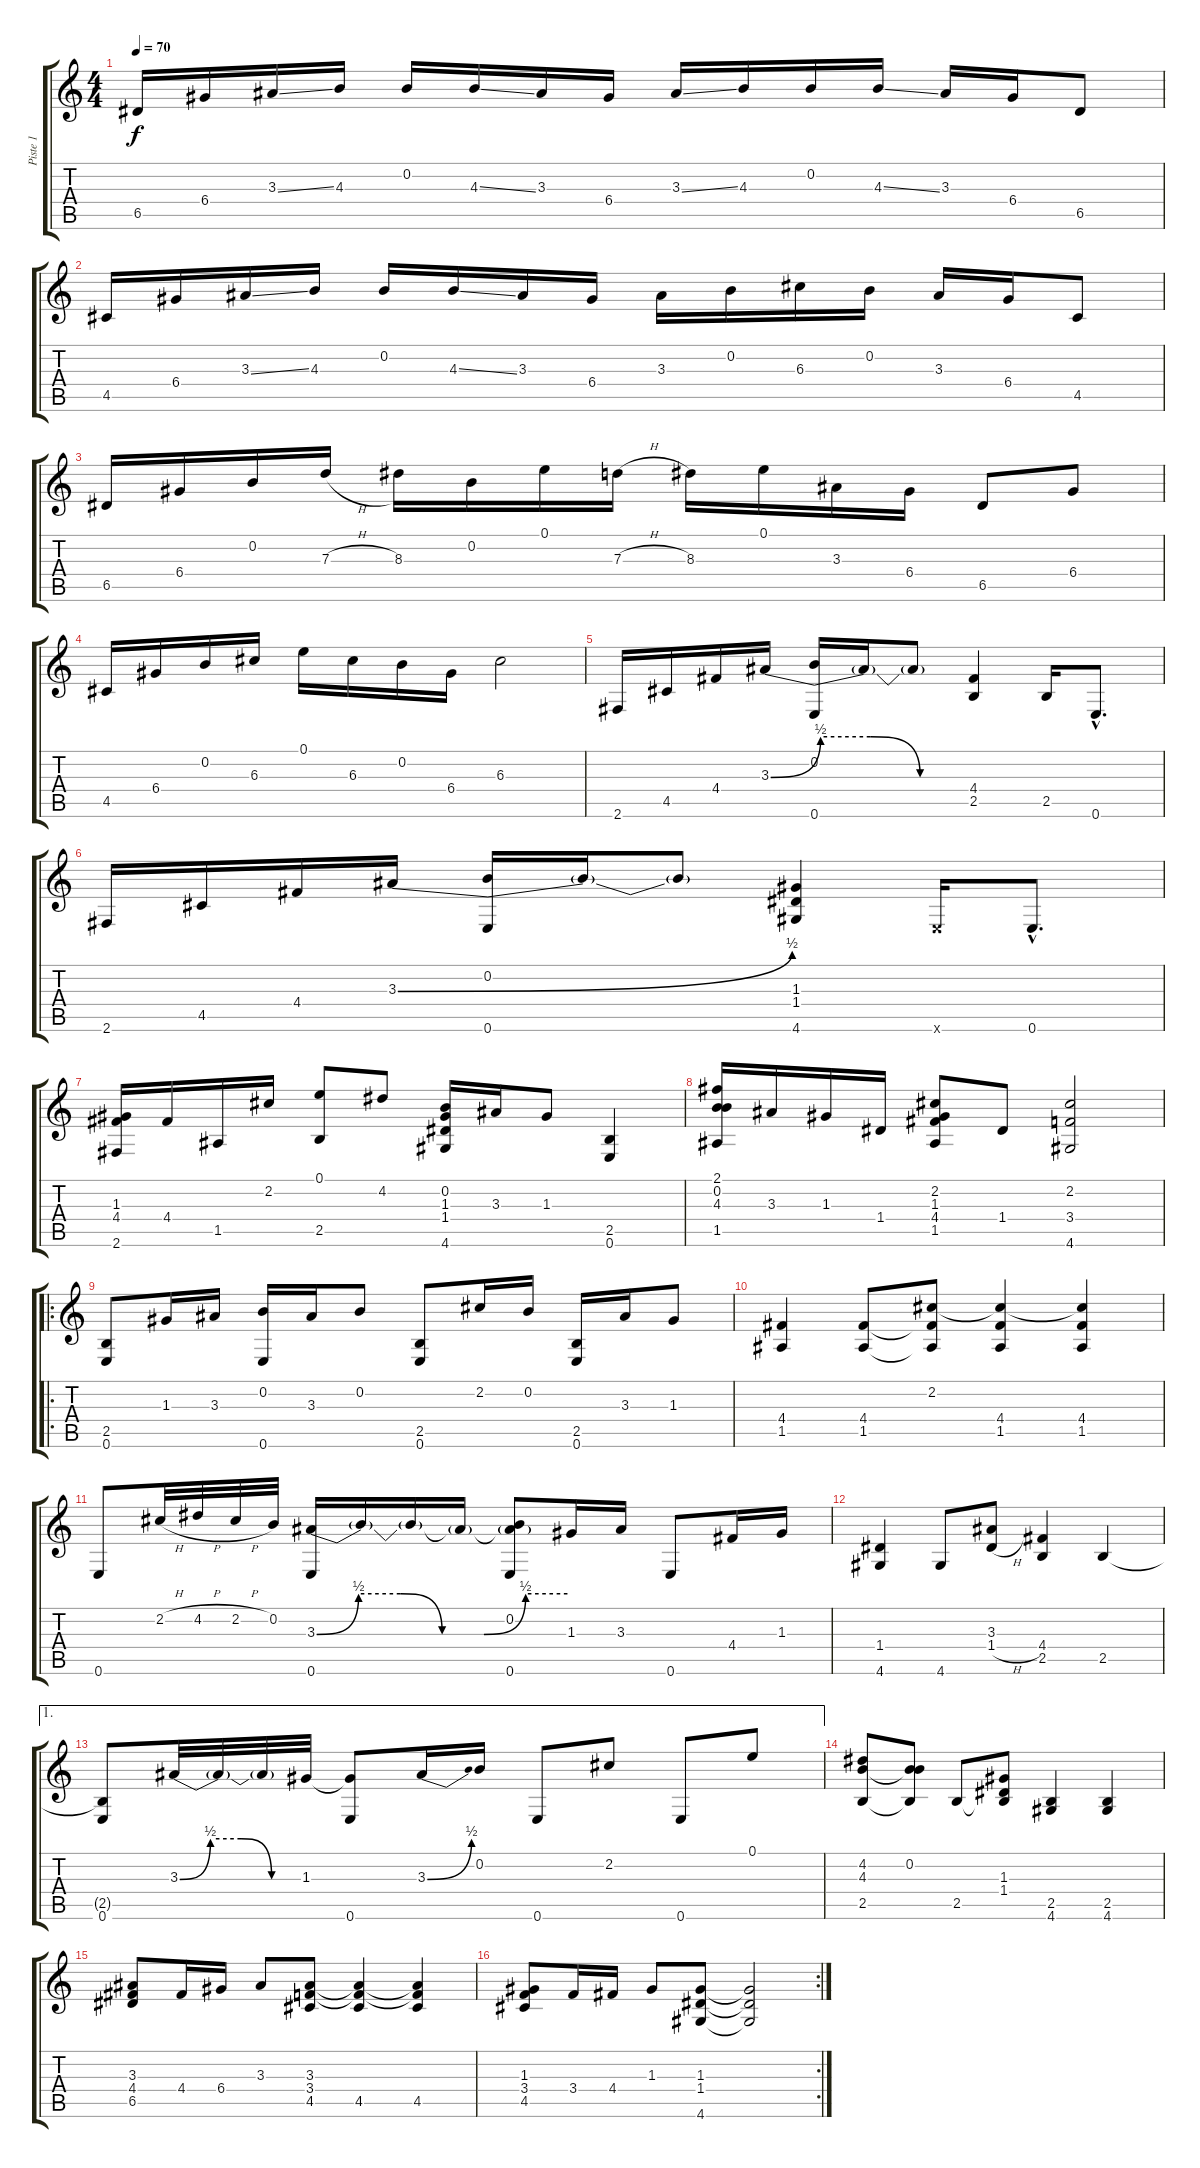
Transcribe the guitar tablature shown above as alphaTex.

\track ("Piste 1" "Piste 1") {instrument electricguitarjazz}
\staff {score tabs}
\tuning (E4 B3 G3 D3 A2 E2) {hide}
\ts (4 4)
\tempo 70
\clef g2
\ks c
6.5.16{dy f instrument electricguitarjazz} 6.4.16 3.3{ss}.16 4.3.16 0.2.16 4.3{ss}.16 3.3.16 6.4.16 3.3{ss}.16 4.3.16 0.2.16 4.3{ss}.16 3.3.16 6.4.16 6.5.8 |
4.5.16 6.4.16 3.3{ss}.16 4.3.16 0.2.16 4.3{ss}.16 3.3.16 6.4.16 3.3.16 0.2.16 6.3.16 0.2.16 3.3.16 6.4.16 4.5.8 |
6.5.16 6.4.16 0.2.16 7.3{h}.16 8.3.16 0.2.16 0.1.16 7.3{h}.16 8.3.16 0.1.16 3.3.16 6.4.16 6.5.8 6.4.8 |
4.5.16 6.4.16 0.2.16 6.3.16 0.1.16 6.3.16 0.2.16 6.4.16 6.3.2 |
2.6.16 4.5.16 4.4.16 3.3{be (custom 0 0 15 2 30 2 45 0 60 0)}.16 (0.2 0.6).16 3.3{t}.16 3.3{t}.8 (4.4 2.5).4 2.5.16 0.6{hac}.8{d} |
2.6.16 4.5.16 4.4.16 3.3{be (bend 0 0 60 2)}.16 (0.2 0.6).16 3.3{t}.16 3.3{t}.8 (1.3 1.4 4.6).4 0.6{x}.16 0.6{hac}.8{d} |
(1.3 4.4 2.6).16 4.4.16 1.5.16 2.2.16 (0.1 2.5).8 4.2.8 (0.2 1.3 1.4 4.6).16 3.3.16 1.3.8 (2.5 0.6).4 |
(2.1 0.2 4.3 1.5).16 3.3.16 1.3.16 1.4.16 (2.2 1.3 4.4 1.5).8 1.4.8 (2.2 3.4 4.6).2 |
\ro
(2.5 0.6).8 1.3.16 3.3.16 (0.2 0.6).16 3.3.16 0.2.8 (2.5 0.6).8 2.2.16 0.2.16 (2.5 0.6).16 3.3.16 1.3.8 |
(4.4 1.5).4 (4.4 1.5).8 (2.2 4.4{t} 1.5{t}).8 (2.2{t} 4.4 1.5).4 (2.2{t} 4.4 1.5).4 |
0.6.8 2.2{h}.32 4.2{h}.32 2.2{h}.32 0.2.32 (3.3{be (custom 0 0 10 2 20 2 30 0 40 0 50 2 60 2)} 0.6).16 3.3{t}.16 3.3{t}.16 3.3{t}.16 (0.2 3.3{t} 0.6).8 1.3.16 3.3.16 0.6.8 4.4.16 1.3.16 |
(1.4 4.6).4 4.6.8 (3.3 1.4{h}).8 (4.4 2.5).4 2.5.4 |
\ae 1
(2.5{t} 0.6).8 3.3{be (custom 0 0 15 2 30 2 45 0 60 0)}.32 3.3{t}.32 3.3{t}.32 1.3.32 (1.3{t} 0.6).8 3.3{be (bend 0 0 60 2)}.16 0.2.16 0.6.8 2.2.8 0.6.8 0.1.8 |
(4.2 4.3 2.5).8 (0.2 4.3{t} 2.5{t}).8 2.5.8 (1.3 1.4 2.5{t}).8 (2.5 4.6).4 (2.5 4.6).4 |
(3.3 4.4 6.5).8 4.4.16 6.4.16 3.3.8 (3.3 3.4 4.5).8 (3.3{t} 3.4{t} 4.5).4 (3.3{t} 3.4{t} 4.5).4 |
\rc 2
(1.3 3.4 4.5).8 3.4.16 4.4.16 1.3.8 (1.3 1.4 4.6).8 (1.3{t} 1.4{t} 4.6{t}).2
